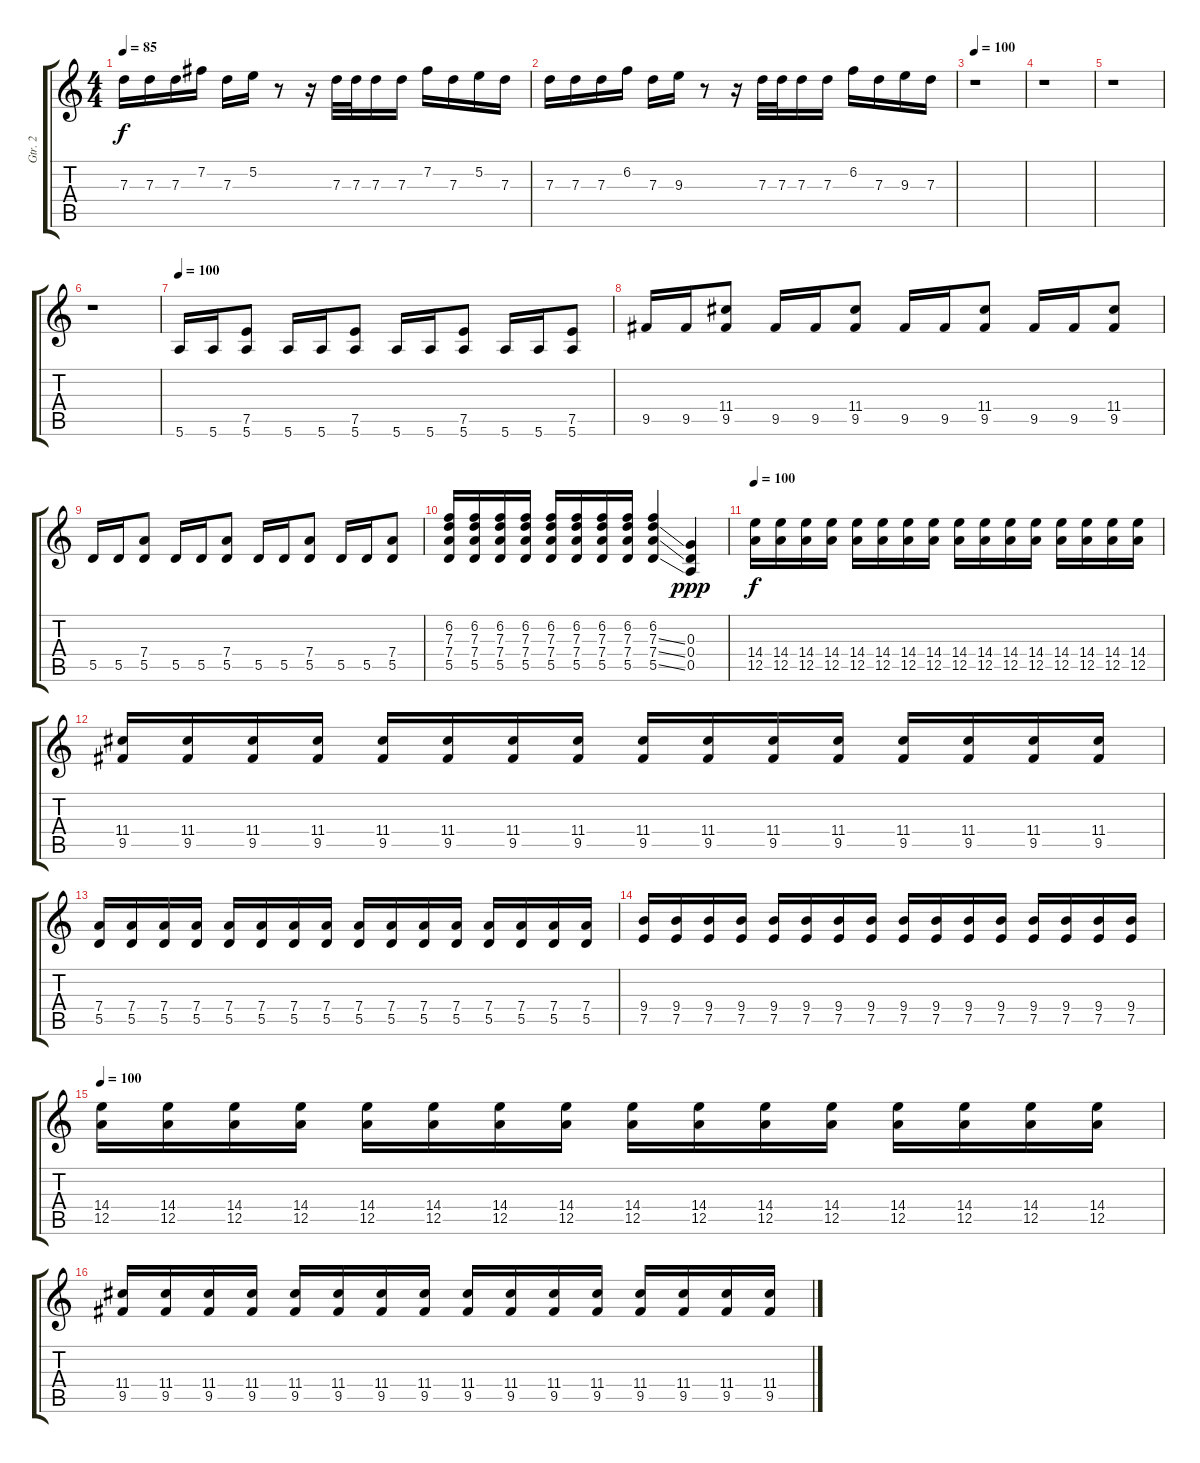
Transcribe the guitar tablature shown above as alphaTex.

\track ("Gtr. 2" "Gtr. 2") {instrument distortionguitar}
\staff {score tabs}
\tuning (E4 B3 G3 D3 A2 E2) {hide}
\ts (4 4)
\tempo 85
\clef g2
\ks c
7.3.16{dy f} 7.3.16 7.3.16 7.2.16 7.3.16 5.2.16 r.8 r.16 7.3.32 7.3.32 7.3.16 7.3.16 7.2.16 7.3.16 5.2.16 7.3.16 |
7.3.16 7.3.16 7.3.16 6.2.16 7.3.16 9.3.16 r.8 r.16 7.3.32 7.3.32 7.3.16 7.3.16 6.2.16 7.3.16 9.3.16 7.3.16 |
\tempo 100
r.1 |
r.1 |
r.1 |
r.1 |
\tempo 100
5.6.16{instrument electricguitarmuted} 5.6.16 (7.5 5.6).8{instrument distortionguitar} 5.6.16{instrument electricguitarmuted} 5.6.16 (7.5 5.6).8{instrument distortionguitar} 5.6.16{instrument electricguitarmuted} 5.6.16 (7.5 5.6).8{instrument distortionguitar} 5.6.16{instrument electricguitarmuted} 5.6.16 (7.5 5.6).8{instrument distortionguitar} |
9.5.16{instrument electricguitarmuted} 9.5.16 (11.4 9.5).8{instrument distortionguitar} 9.5.16{instrument electricguitarmuted} 9.5.16 (11.4 9.5).8{instrument distortionguitar} 9.5.16{instrument electricguitarmuted} 9.5.16 (11.4 9.5).8{instrument distortionguitar} 9.5.16{instrument electricguitarmuted} 9.5.16 (11.4 9.5).8{instrument distortionguitar} |
5.5.16{instrument electricguitarmuted} 5.5.16 (7.4 5.5).8{instrument distortionguitar} 5.5.16{instrument electricguitarmuted} 5.5.16 (7.4 5.5).8{instrument distortionguitar} 5.5.16{instrument electricguitarmuted} 5.5.16 (7.4 5.5).8{instrument distortionguitar} 5.5.16{instrument electricguitarmuted} 5.5.16 (7.4 5.5).8{instrument distortionguitar} |
(6.2 7.3 7.4 5.5).16 (6.2 7.3 7.4 5.5).16 (6.2 7.3 7.4 5.5).16 (6.2 7.3 7.4 5.5).16 (6.2 7.3 7.4 5.5).16 (6.2 7.3 7.4 5.5).16 (6.2 7.3 7.4 5.5).16 (6.2 7.3 7.4 5.5).16 (6.2 7.3{ss} 7.4{ss} 5.5{ss}).4 (0.3 0.4 0.5).4{dy ppp} |
\tempo 100
(14.4 12.5).16{dy f} (14.4 12.5).16 (14.4 12.5).16 (14.4 12.5).16 (14.4 12.5).16 (14.4 12.5).16 (14.4 12.5).16 (14.4 12.5).16 (14.4 12.5).16 (14.4 12.5).16 (14.4 12.5).16 (14.4 12.5).16 (14.4 12.5).16 (14.4 12.5).16 (14.4 12.5).16 (14.4 12.5).16 |
(11.4 9.5).16 (11.4 9.5).16 (11.4 9.5).16 (11.4 9.5).16 (11.4 9.5).16 (11.4 9.5).16 (11.4 9.5).16 (11.4 9.5).16 (11.4 9.5).16 (11.4 9.5).16 (11.4 9.5).16 (11.4 9.5).16 (11.4 9.5).16 (11.4 9.5).16 (11.4 9.5).16 (11.4 9.5).16 |
(7.4 5.5).16 (7.4 5.5).16 (7.4 5.5).16 (7.4 5.5).16 (7.4 5.5).16 (7.4 5.5).16 (7.4 5.5).16 (7.4 5.5).16 (7.4 5.5).16 (7.4 5.5).16 (7.4 5.5).16 (7.4 5.5).16 (7.4 5.5).16 (7.4 5.5).16 (7.4 5.5).16 (7.4 5.5).16 |
(9.4 7.5).16 (9.4 7.5).16 (9.4 7.5).16 (9.4 7.5).16 (9.4 7.5).16 (9.4 7.5).16 (9.4 7.5).16 (9.4 7.5).16 (9.4 7.5).16 (9.4 7.5).16 (9.4 7.5).16 (9.4 7.5).16 (9.4 7.5).16 (9.4 7.5).16 (9.4 7.5).16 (9.4 7.5).16 |
\tempo 100
(14.4 12.5).16 (14.4 12.5).16 (14.4 12.5).16 (14.4 12.5).16 (14.4 12.5).16 (14.4 12.5).16 (14.4 12.5).16 (14.4 12.5).16 (14.4 12.5).16 (14.4 12.5).16 (14.4 12.5).16 (14.4 12.5).16 (14.4 12.5).16 (14.4 12.5).16 (14.4 12.5).16 (14.4 12.5).16 |
(11.4 9.5).16 (11.4 9.5).16 (11.4 9.5).16 (11.4 9.5).16 (11.4 9.5).16 (11.4 9.5).16 (11.4 9.5).16 (11.4 9.5).16 (11.4 9.5).16 (11.4 9.5).16 (11.4 9.5).16 (11.4 9.5).16 (11.4 9.5).16 (11.4 9.5).16 (11.4 9.5).16 (11.4 9.5).16
